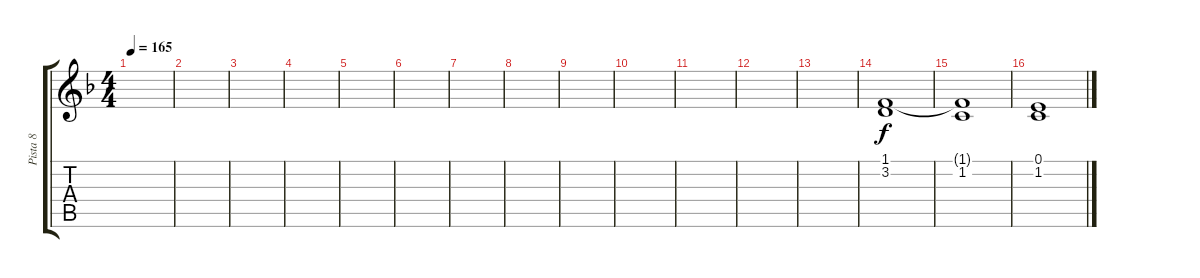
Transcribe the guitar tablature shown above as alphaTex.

\track ("Pista 8" "Pista 8") {instrument choiraahs}
\staff {score tabs}
\tuning (E4 B3 G3 D3 A2 E2) {hide}
\ts (4 4)
\tempo 165
\clef g2
\ks f
|
|
|
|
|
|
|
|
|
|
|
|
|
(1.1 3.2).1 |
(1.1{t} 1.2).1 |
(0.1 1.2).1
